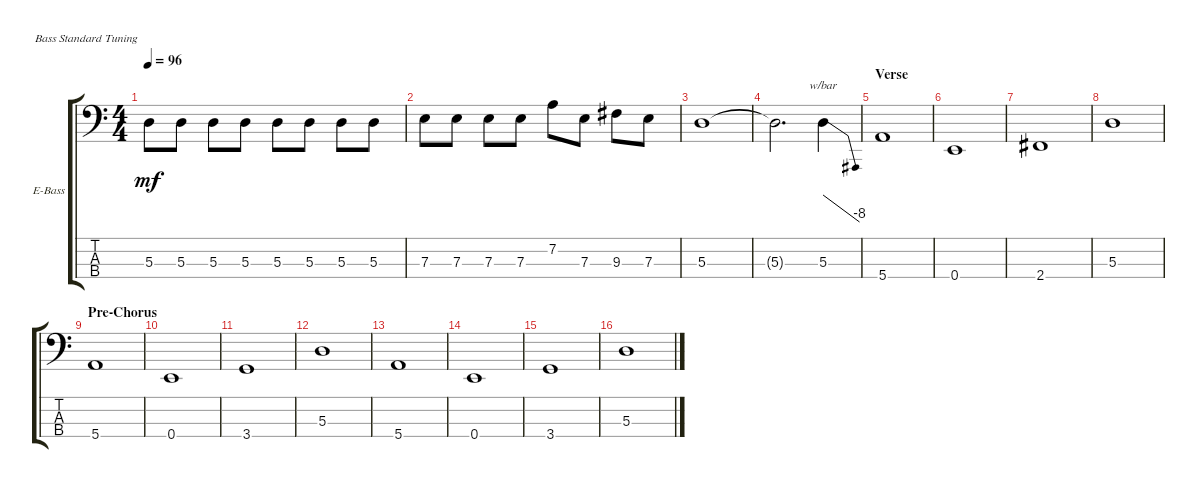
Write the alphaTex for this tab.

\defaultSystemsLayout 4
\bracketExtendMode groupsimilarinstruments
\firstSystemTrackNameOrientation horizontal
\otherSystemsTrackNameOrientation horizontal
\track ("Hugh" "E-Bass") {instrument electricbassfinger}
\staff {score tabs}
\tuning (G2 D2 A1 E1)
\ts (4 4)
\tempo 96
\clef f4
\ks c
5.3.8{dy mf} 5.3.8 5.3.8 5.3.8 5.3.8 5.3.8 5.3.8 5.3.8 |
7.3.8 7.3.8 7.3.8 7.3.8 7.2.8 7.3.8 9.3.8 7.3.8 |
5.3.1 |
5.3{t}.2{d} 5.3.4{tbe (dive default 0 0 59.4 -32)} |
\section ("" "Verse")
5.4.1 |
0.4.1 |
2.4.1 |
5.3.1 |
\section ("" "Pre-Chorus")
5.4.1 |
0.4.1 |
3.4.1 |
5.3.1 |
5.4.1 |
0.4.1 |
3.4.1 |
5.3.1
